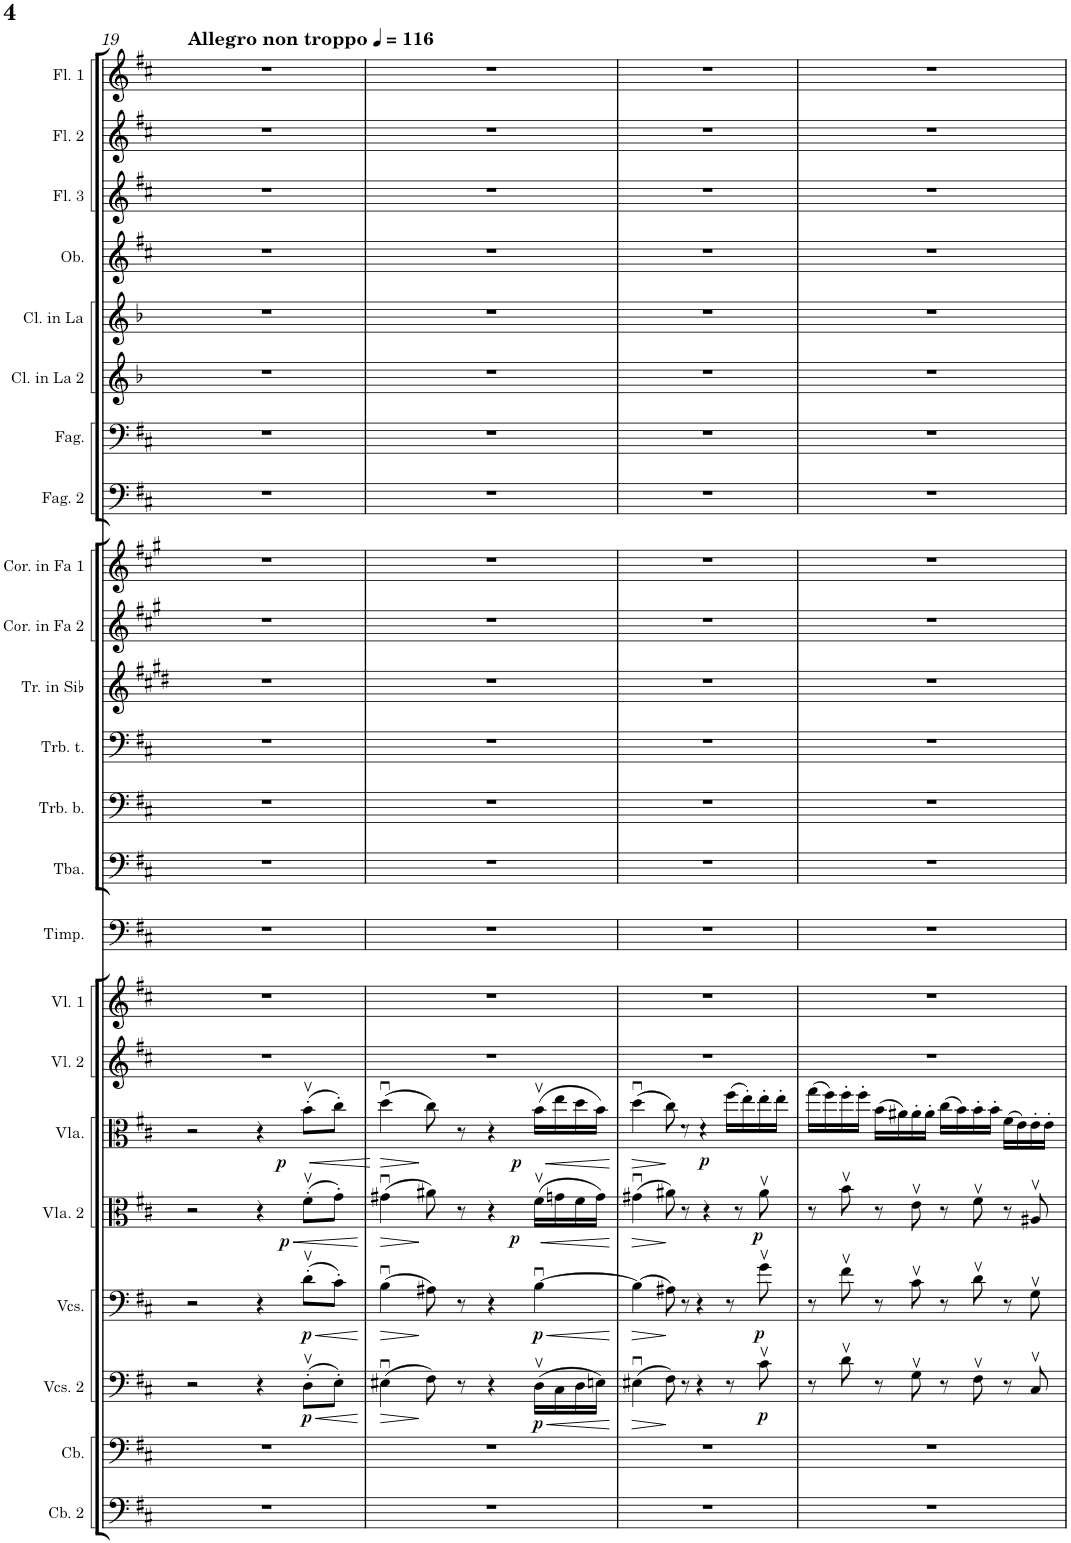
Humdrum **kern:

**kern	**kern	**kern	**dynam	**kern	**dynam	**kern	**dynam	**kern	**dynam	**kern	**kern	**kern	**kern	**kern	**kern	**kern	**kern	**kern	**kern	**kern	**kern	**kern	**kern	**kern	**kern	**kern
*part23	*part22	*part21	*part21	*part20	*part20	*part19	*part19	*part18	*part18	*part17	*part16	*part15	*part14	*part13	*part12	*part11	*part10	*part9	*part8	*part7	*part6	*part5	*part4	*part3	*part2	*part1
*staff23	*staff22	*staff21	*staff21	*staff20	*staff20	*staff19	*staff19	*staff18	*staff18	*staff17	*staff16	*staff15	*staff14	*staff13	*staff12	*staff11	*staff10	*staff9	*staff8	*staff7	*staff6	*staff5	*staff4	*staff3	*staff2	*staff1
*I"Contrabbassi 2	*I"Contrabbassi	*I"Violoncelli 2	*	*I"Violoncelli	*	*I"Viole 2	*	*I"Viole	*	*I"Violini 2	*I"Violini 1	*I"Timpani	*I"Tuba	*I"Trombone basso	*I"Trombone tenore	*I"Tromba in Sib	*I"Corno in Fa 2	*I"Corno in Fa 1	*I"Fagotto 2	*I"Fagotto	*I"Clarinetto in La 2	*I"Clarinetto in La	*I"Oboe	*I"Flauto 3	*I"Flauto 2	*I"Flauto 1
*I'Cb. 2	*I'Cb.	*	*	*	*	*	*	*	*	*I'Vl. 2	*I'Vl. 1	*I'Timp.	*I'Tba.	*I'Trb. b.	*I'Trb. t.	*I'Tr. in Sib	*I'Cor. in Fa 2	*I'Cor. in Fa 1	*I'Fag. 2	*I'Fag.	*I'Cl. in La 2	*I'Cl. in La	*I'Ob.	*I'Fl. 3	*I'Fl. 2	*I'Fl. 1
!!LO:PB:g=z
*clefF4	*clefF4	*clefF4	*	*clefF4	*	*clefC3	*	*clefC3	*	*clefG2	*clefG2	*clefF4	*clefF4	*clefF4	*clefF4	*clefG2	*clefG2	*clefG2	*clefF4	*clefF4	*clefG2	*clefG2	*clefG2	*clefG2	*clefG2	*clefG2
*Trd7c12	*Trd7c12	*	*	*	*	*	*	*	*	*	*	*	*	*	*	*Trd1c2	*Trd4c7	*Trd4c7	*	*	*Trd2c3	*Trd2c3	*	*	*	*
*k[f#c#]	*k[f#c#]	*k[f#c#]	*	*k[f#c#]	*	*k[f#c#]	*	*k[f#c#]	*	*k[f#c#]	*k[f#c#]	*k[f#c#]	*k[f#c#]	*k[f#c#]	*k[f#c#]	*k[f#c#g#d#]	*k[f#c#g#]	*k[f#c#g#]	*k[f#c#]	*k[f#c#]	*k[b-]	*k[b-]	*k[f#c#]	*k[f#c#]	*k[f#c#]	*k[f#c#]
*M4/4	*M4/4	*M4/4	*	*M4/4	*	*M4/4	*	*M4/4	*	*M4/4	*M4/4	*M4/4	*M4/4	*M4/4	*M4/4	*M4/4	*M4/4	*M4/4	*M4/4	*M4/4	*M4/4	*M4/4	*M4/4	*M4/4	*M4/4	*M4/4
*MM116	*MM116	*MM116	*	*MM116	*	*MM116	*	*MM116	*	*MM116	*MM116	*MM116	*MM116	*MM116	*MM116	*MM116	*MM116	*MM116	*MM116	*MM116	*MM116	*MM116	*MM116	*MM116	*MM116	*MM116
=19	=19	=19	=19	=19	=19	=19	=19	=19	=19	=19	=19	=19	=19	=19	=19	=19	=19	=19	=19	=19	=19	=19	=19	=19	=19	=19
!	!	!	!	!	!	!	!	!	!	!	!	!	!	!	!	!	!	!	!	!	!	!	!	!	!	!LO:TX:a:B:t=Allegro non troppo
1r	1r	2r	.	2r	.	2r	.	2r	.	1r	1r	1r	1r	1r	1r	1r	1r	1r	1r	1r	1r	1r	1r	1r	1r	1r
!	!	!	!	!	!	!	!LO:HP:b	!	!	!	!	!	!	!	!	!	!	!	!	!	!	!	!	!	!	!
!	!	!	!	!	!	!	!LO:DY:n=1:b	!	!LO:DY:b	!	!	!	!	!	!	!	!	!	!	!	!	!	!	!	!	!
.	.	4r	.	4r	.	4r	< p	4r	p	.	.	.	.	.	.	.	.	.	.	.	.	.	.	.	.	.
!	!	!	!LO:HP:b	!	!LO:HP:b	!	!	!	!LO:HP:b	!	!	!	!	!	!	!	!	!	!	!	!	!	!	!	!	!
!	!	!	!LO:DY:n=1:b	!	!LO:DY:n=1:b	!	!	!	!	!	!	!	!	!	!	!	!	!	!	!	!	!	!	!	!	!
.	.	(8Dv'\L	< p	(8dv'\L	< p	(8f#v'\L	.	(8bv'\L	<	.	.	.	.	.	.	.	.	.	.	.	.	.	.	.	.	.
.	.	8E'\J)	.	8c#'\J)	.	8g'\J)	.	8cc#'\J)	.	.	.	.	.	.	.	.	.	.	.	.	.	.	.	.	.	.
.	.	.	[	.	[	.	[	.	[	.	.	.	.	.	.	.	.	.	.	.	.	.	.	.	.	.
=20	=20	=20	=20	=20	=20	=20	=20	=20	=20	=20	=20	=20	=20	=20	=20	=20	=20	=20	=20	=20	=20	=20	=20	=20	=20	=20
!	!	!	!LO:HP:b	!	!LO:HP:b	!	!LO:HP:b	!	!LO:HP:b	!	!	!	!	!	!	!	!	!	!	!	!	!	!	!	!	!
1r	1r	(4E#Xu\	>	(4Bu\	>	(4g#Xu\	>	(4ddu\	>	1r	1r	1r	1r	1r	1r	1r	1r	1r	1r	1r	1r	1r	1r	1r	1r	1r
.	.	8F#\)	]	8A#X\)	]	8a#X\)	]	8cc#\)	]	.	.	.	.	.	.	.	.	.	.	.	.	.	.	.	.	.
.	.	8r	.	8r	.	8r	.	8r	.	.	.	.	.	.	.	.	.	.	.	.	.	.	.	.	.	.
!	!	!	!	!	!	!	!LO:DY:b	!	!LO:DY:b	!	!	!	!	!	!	!	!	!	!	!	!	!	!	!	!	!
.	.	4r	.	4r	.	4r	p	4r	p	.	.	.	.	.	.	.	.	.	.	.	.	.	.	.	.	.
!	!	!	!LO:HP:b	!	!LO:HP:b	!	!	!	!	!	!	!	!	!	!	!	!	!	!	!	!	!	!	!	!	!
!	!	!	!LO:DY:n=1:b	!	!LO:DY:n=1:b	!	!	!	!	!	!	!	!	!	!	!	!	!	!	!	!	!	!	!	!	!
.	.	(16Dv\LL	< p	[4Bu\	< p	(16f#v\LL	.	(16bv\LL	.	.	.	.	.	.	.	.	.	.	.	.	.	.	.	.	.	.
!	!	!	!	!	!	!	!LO:HP:b	!	!LO:HP:b	!	!	!	!	!	!	!	!	!	!	!	!	!	!	!	!	!
.	.	16C#\	.	.	.	16gn\	<	16ee\	<	.	.	.	.	.	.	.	.	.	.	.	.	.	.	.	.	.
.	.	16D\	.	.	.	16f#\	.	16dd\	.	.	.	.	.	.	.	.	.	.	.	.	.	.	.	.	.	.
.	.	16En\JJ)	.	.	.	16g\JJ)	.	16b\JJ)	.	.	.	.	.	.	.	.	.	.	.	.	.	.	.	.	.	.
.	.	.	[	.	[	.	[	.	[	.	.	.	.	.	.	.	.	.	.	.	.	.	.	.	.	.
=21	=21	=21	=21	=21	=21	=21	=21	=21	=21	=21	=21	=21	=21	=21	=21	=21	=21	=21	=21	=21	=21	=21	=21	=21	=21	=21
!	!	!	!LO:HP:b	!	!LO:HP:b	!	!LO:HP:b	!	!LO:HP:b	!	!	!	!	!	!	!	!	!	!	!	!	!	!	!	!	!
1r	1r	(4E#Xu\	>	(4B\]	>	(4g#Xu\	>	(4ddu\	>	1r	1r	1r	1r	1r	1r	1r	1r	1r	1r	1r	1r	1r	1r	1r	1r	1r
.	.	8F#\)	]	8A#X\)	]	8a#X\)	]	8cc#\)	]	.	.	.	.	.	.	.	.	.	.	.	.	.	.	.	.	.
.	.	8r	.	8r	.	8r	.	8rd	.	.	.	.	.	.	.	.	.	.	.	.	.	.	.	.	.	.
!	!	!	!	!	!	!	!	!	!LO:DY:b	!	!	!	!	!	!	!	!	!	!	!	!	!	!	!	!	!
.	.	4r	.	4r	.	4r	.	4rd	p	.	.	.	.	.	.	.	.	.	.	.	.	.	.	.	.	.
!	!	!	!	!	!LO:DY:b	!	!LO:DY:b	!	!	!	!	!	!	!	!	!	!	!	!	!	!	!	!	!	!	!
.	.	8r	.	8r	p	8r	p	(16ff#'\LL	.	.	.	.	.	.	.	.	.	.	.	.	.	.	.	.	.	.
.	.	.	.	.	.	.	.	16ee'\)	.	.	.	.	.	.	.	.	.	.	.	.	.	.	.	.	.	.
!	!	!	!LO:DY:b	!	!	!	!	!	!	!	!	!	!	!	!	!	!	!	!	!	!	!	!	!	!	!
.	.	8c#v\	p	8gv\	.	8a#v\	.	16ee'\	.	.	.	.	.	.	.	.	.	.	.	.	.	.	.	.	.	.
.	.	.	.	.	.	.	.	16ee'\JJ	.	.	.	.	.	.	.	.	.	.	.	.	.	.	.	.	.	.
=22	=22	=22	=22	=22	=22	=22	=22	=22	=22	=22	=22	=22	=22	=22	=22	=22	=22	=22	=22	=22	=22	=22	=22	=22	=22	=22
1r	1r	8r	.	8r	.	8r	.	(16gg'\LL	.	1r	1r	1r	1r	1r	1r	1r	1r	1r	1r	1r	1r	1r	1r	1r	1r	1r
.	.	.	.	.	.	.	.	16ff#'\)	.	.	.	.	.	.	.	.	.	.	.	.	.	.	.	.	.	.
.	.	8dv\	.	8f#v\	.	8bv\	.	16ff#'\	.	.	.	.	.	.	.	.	.	.	.	.	.	.	.	.	.	.
.	.	.	.	.	.	.	.	16ff#'\JJ	.	.	.	.	.	.	.	.	.	.	.	.	.	.	.	.	.	.
.	.	8r	.	8r	.	8r	.	(16b'\LL	.	.	.	.	.	.	.	.	.	.	.	.	.	.	.	.	.	.
.	.	.	.	.	.	.	.	16a#X'\)	.	.	.	.	.	.	.	.	.	.	.	.	.	.	.	.	.	.
.	.	8Gv\	.	8c#v\	.	8ev\	.	16a#'\	.	.	.	.	.	.	.	.	.	.	.	.	.	.	.	.	.	.
.	.	.	.	.	.	.	.	16a#'\JJ	.	.	.	.	.	.	.	.	.	.	.	.	.	.	.	.	.	.
.	.	8r	.	8r	.	8r	.	(16cc#'\LL	.	.	.	.	.	.	.	.	.	.	.	.	.	.	.	.	.	.
.	.	.	.	.	.	.	.	16b'\)	.	.	.	.	.	.	.	.	.	.	.	.	.	.	.	.	.	.
.	.	8F#v\	.	8dv\	.	8f#v\	.	16b'\	.	.	.	.	.	.	.	.	.	.	.	.	.	.	.	.	.	.
.	.	.	.	.	.	.	.	16b'\JJ	.	.	.	.	.	.	.	.	.	.	.	.	.	.	.	.	.	.
.	.	8r	.	8r	.	8r	.	(16f#'\LL	.	.	.	.	.	.	.	.	.	.	.	.	.	.	.	.	.	.
.	.	.	.	.	.	.	.	16e'\)	.	.	.	.	.	.	.	.	.	.	.	.	.	.	.	.	.	.
.	.	8C#v/	.	8Gv\	.	8A#Xv/	.	16e'\	.	.	.	.	.	.	.	.	.	.	.	.	.	.	.	.	.	.
.	.	.	.	.	.	.	.	16e'\JJ	.	.	.	.	.	.	.	.	.	.	.	.	.	.	.	.	.	.
=	=	=	=	=	=	=	=	=	=	=	=	=	=	=	=	=	=	=	=	=	=	=	=	=	=	=
*-	*-	*-	*-	*-	*-	*-	*-	*-	*-	*-	*-	*-	*-	*-	*-	*-	*-	*-	*-	*-	*-	*-	*-	*-	*-	*-
